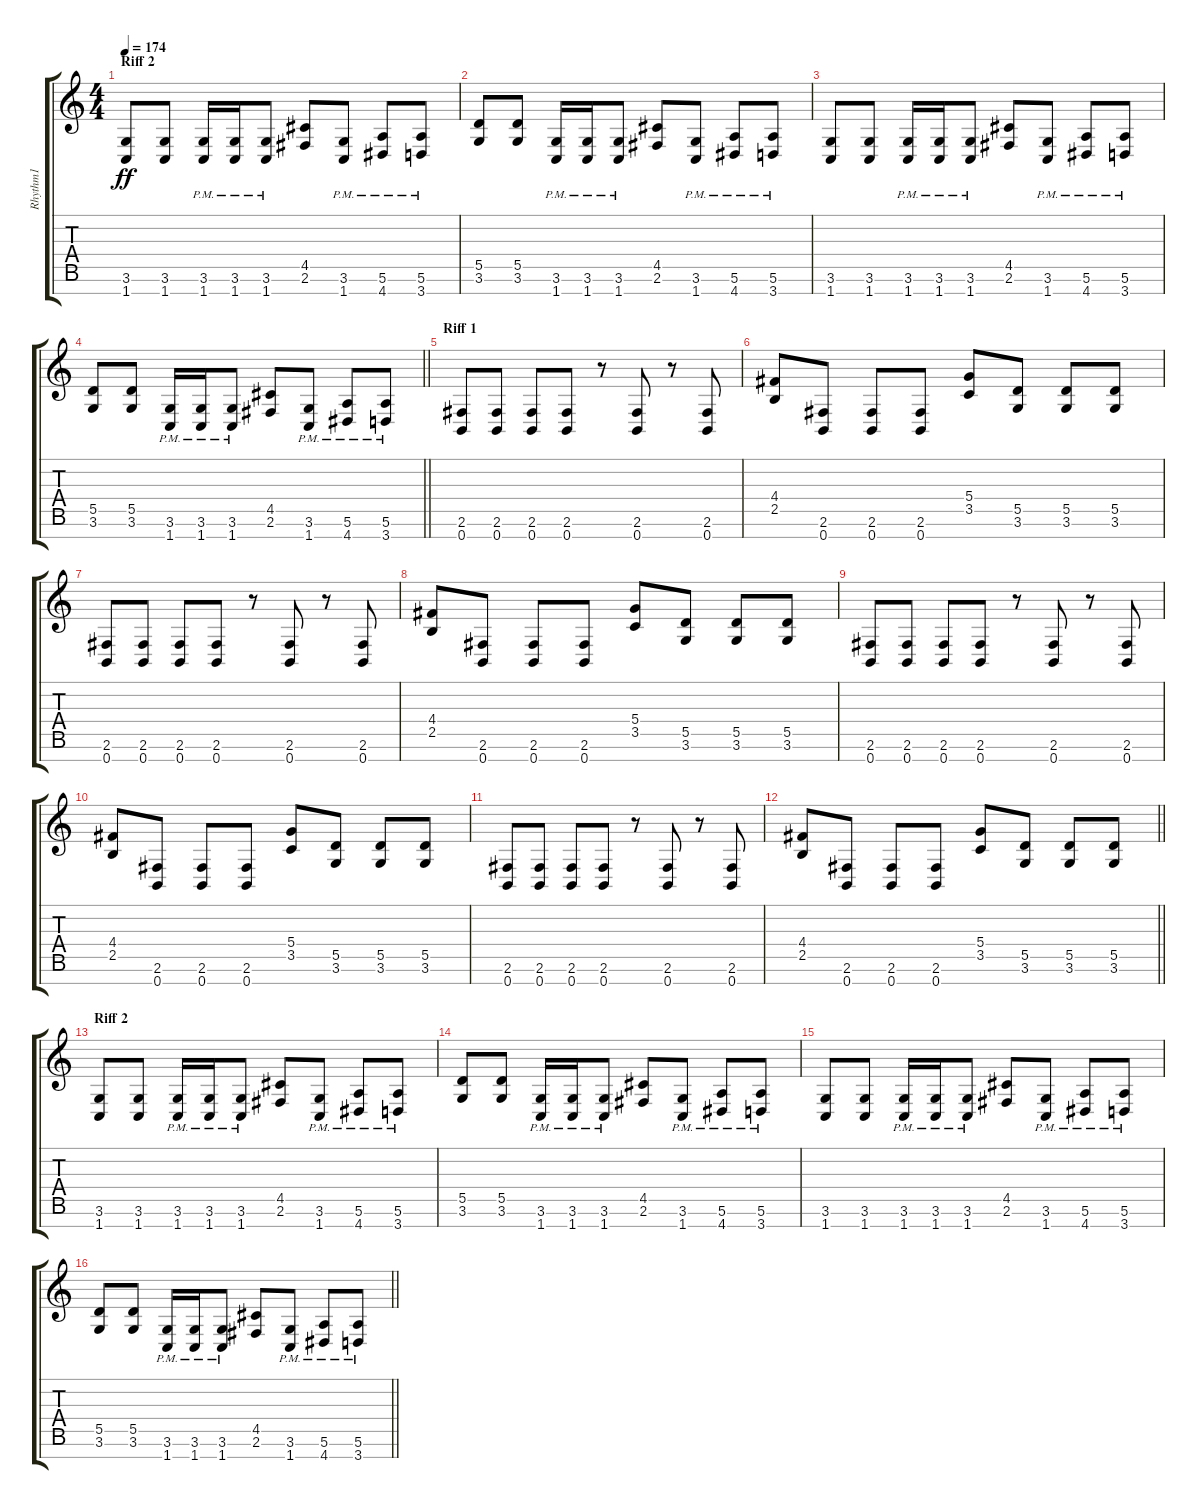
\track ("Rhythm1" "Rhythm1") {instrument distortionguitar}
\staff {score tabs}
\tuning (E4 B3 G3 D3 A2 E2 B1) {hide}
\ts (4 4)
\section ("" "Riff 2")
\tempo 174
\clef g2
\ks c
(3.6 1.7).8{dy ff} (3.6 1.7).8 (3.6{pm} 1.7{pm}).16 (3.6{pm} 1.7{pm}).16 (3.6{pm} 1.7{pm}).8 (4.5 2.6).8 (3.6{pm} 1.7{pm}).8 (5.6{pm} 4.7{pm}).8 (5.6{pm} 3.7{pm}).8 |
(5.5 3.6).8 (5.5 3.6).8 (3.6{pm} 1.7{pm}).16 (3.6{pm} 1.7{pm}).16 (3.6{pm} 1.7{pm}).8 (4.5 2.6).8 (3.6{pm} 1.7{pm}).8 (5.6{pm} 4.7{pm}).8 (5.6{pm} 3.7{pm}).8 |
(3.6 1.7).8 (3.6 1.7).8 (3.6{pm} 1.7{pm}).16 (3.6{pm} 1.7{pm}).16 (3.6{pm} 1.7{pm}).8 (4.5 2.6).8 (3.6{pm} 1.7{pm}).8 (5.6{pm} 4.7{pm}).8 (5.6{pm} 3.7{pm}).8 |
\barLineRight lightlight
(5.5 3.6).8 (5.5 3.6).8 (3.6{pm} 1.7{pm}).16 (3.6{pm} 1.7{pm}).16 (3.6{pm} 1.7{pm}).8 (4.5 2.6).8 (3.6{pm} 1.7{pm}).8 (5.6{pm} 4.7{pm}).8 (5.6{pm} 3.7{pm}).8 |
\section ("" "Riff 1")
(2.6 0.7).8 (2.6 0.7).8 (2.6 0.7).8 (2.6 0.7).8 r.8 (2.6 0.7).8 r.8 (2.6 0.7).8 |
(4.4 2.5).8 (2.6 0.7).8 (2.6 0.7).8 (2.6 0.7).8 (5.4 3.5).8 (5.5 3.6).8 (5.5 3.6).8 (5.5 3.6).8 |
(2.6 0.7).8 (2.6 0.7).8 (2.6 0.7).8 (2.6 0.7).8 r.8 (2.6 0.7).8 r.8 (2.6 0.7).8 |
(4.4 2.5).8 (2.6 0.7).8 (2.6 0.7).8 (2.6 0.7).8 (5.4 3.5).8 (5.5 3.6).8 (5.5 3.6).8 (5.5 3.6).8 |
(2.6 0.7).8 (2.6 0.7).8 (2.6 0.7).8 (2.6 0.7).8 r.8 (2.6 0.7).8 r.8 (2.6 0.7).8 |
(4.4 2.5).8 (2.6 0.7).8 (2.6 0.7).8 (2.6 0.7).8 (5.4 3.5).8 (5.5 3.6).8 (5.5 3.6).8 (5.5 3.6).8 |
(2.6 0.7).8 (2.6 0.7).8 (2.6 0.7).8 (2.6 0.7).8 r.8 (2.6 0.7).8 r.8 (2.6 0.7).8 |
\barLineRight lightlight
(4.4 2.5).8 (2.6 0.7).8 (2.6 0.7).8 (2.6 0.7).8 (5.4 3.5).8 (5.5 3.6).8 (5.5 3.6).8 (5.5 3.6).8 |
\section ("" "Riff 2")
(3.6 1.7).8 (3.6 1.7).8 (3.6{pm} 1.7{pm}).16 (3.6{pm} 1.7{pm}).16 (3.6{pm} 1.7{pm}).8 (4.5 2.6).8 (3.6{pm} 1.7{pm}).8 (5.6{pm} 4.7{pm}).8 (5.6{pm} 3.7{pm}).8 |
(5.5 3.6).8 (5.5 3.6).8 (3.6{pm} 1.7{pm}).16 (3.6{pm} 1.7{pm}).16 (3.6{pm} 1.7{pm}).8 (4.5 2.6).8 (3.6{pm} 1.7{pm}).8 (5.6{pm} 4.7{pm}).8 (5.6{pm} 3.7{pm}).8 |
(3.6 1.7).8 (3.6 1.7).8 (3.6{pm} 1.7{pm}).16 (3.6{pm} 1.7{pm}).16 (3.6{pm} 1.7{pm}).8 (4.5 2.6).8 (3.6{pm} 1.7{pm}).8 (5.6{pm} 4.7{pm}).8 (5.6{pm} 3.7{pm}).8 |
\barLineRight lightlight
(5.5 3.6).8 (5.5 3.6).8 (3.6{pm} 1.7{pm}).16 (3.6{pm} 1.7{pm}).16 (3.6{pm} 1.7{pm}).8 (4.5 2.6).8 (3.6{pm} 1.7{pm}).8 (5.6{pm} 4.7{pm}).8 (5.6{pm} 3.7{pm}).8
